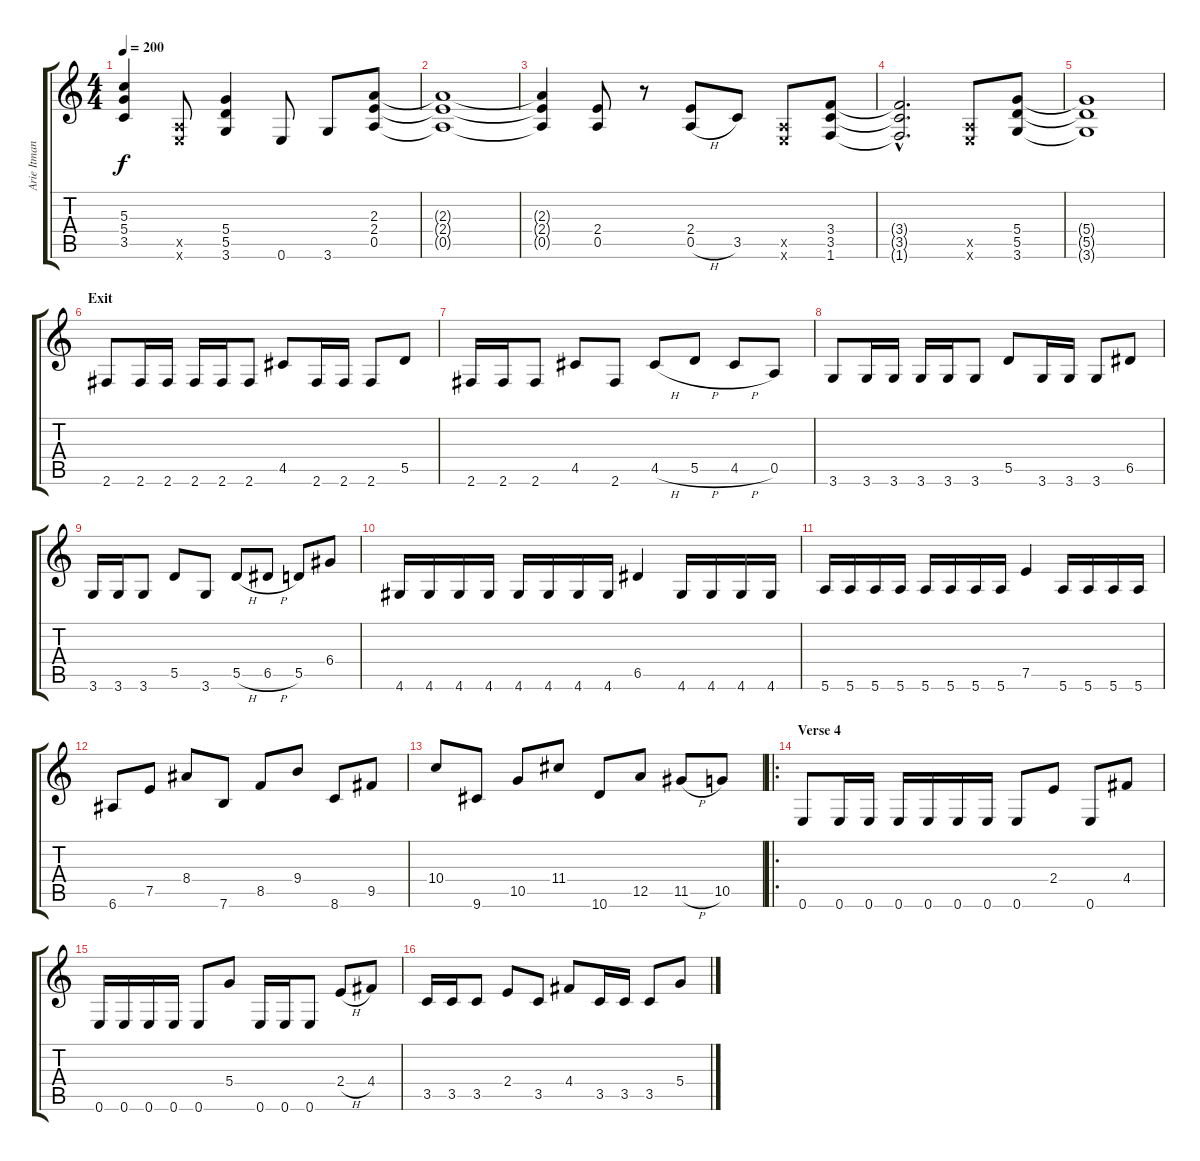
\track ("Arie Itman" "Arie Itman") {instrument distortionguitar}
\staff {score tabs}
\tuning (E4 B3 G3 D3 A2 E2) {hide}
\ts (4 4)
\tempo 200
\clef g2
\ks c
(5.3{t} 5.4{t} 3.5{t}).4{dy f} (0.5{x} 0.6{x}).8 (5.4 5.5 3.6).4 0.6.8 3.6.8 (2.3 2.4 0.5).8 |
(2.3{t} 2.4{t} 0.5{t}).1 |
(2.3{t} 2.4{t} 0.5{t}).4 (2.4 0.5).8 r.8 (2.4 0.5{h}).8 3.5.8 (0.5{x} 0.6{x}).8 (3.4 3.5 1.6).8 |
(3.4{hac t} 3.5{hac t} 1.6{hac t}).2{d} (0.5{x} 0.6{x}).8 (5.4 5.5 3.6).8 |
(5.4{t} 5.5{t} 3.6{t}).1 |
\section ("" "Exit")
2.6.8 2.6.16 2.6.16 2.6.16 2.6.16 2.6.8 4.5.8 2.6.16 2.6.16 2.6.8 5.5.8 |
2.6.16 2.6.16 2.6.8 4.5.8 2.6.8 4.5{h}.8 5.5{h}.8 4.5{h}.8 0.5.8 |
3.6.8 3.6.16 3.6.16 3.6.16 3.6.16 3.6.8 5.5.8 3.6.16 3.6.16 3.6.8 6.5.8 |
3.6.16 3.6.16 3.6.8 5.5.8 3.6.8 5.5{h}.8 6.5{h}.8 5.5.8 6.4.8 |
4.6.16 4.6.16 4.6.16 4.6.16 4.6.16 4.6.16 4.6.16 4.6.16 6.5.4 4.6.16 4.6.16 4.6.16 4.6.16 |
5.6.16 5.6.16 5.6.16 5.6.16 5.6.16 5.6.16 5.6.16 5.6.16 7.5.4 5.6.16 5.6.16 5.6.16 5.6.16 |
6.6.8 7.5.8 8.4.8 7.6.8 8.5.8 9.4.8 8.6.8 9.5.8 |
10.4.8 9.6.8 10.5.8 11.4.8 10.6.8 12.5.8 11.5{h}.8 10.5.8 |
\ro
\section ("" "Verse 4")
0.6.8 0.6.16 0.6.16 0.6.16 0.6.16 0.6.16 0.6.16 0.6.8 2.4.8 0.6.8 4.4.8 |
0.6.16 0.6.16 0.6.16 0.6.16 0.6.8 5.4.8 0.6.16 0.6.16 0.6.8 2.4{h}.8 4.4.8 |
3.5.16 3.5.16 3.5.8 2.4.8 3.5.8 4.4.8 3.5.16 3.5.16 3.5.8 5.4.8
